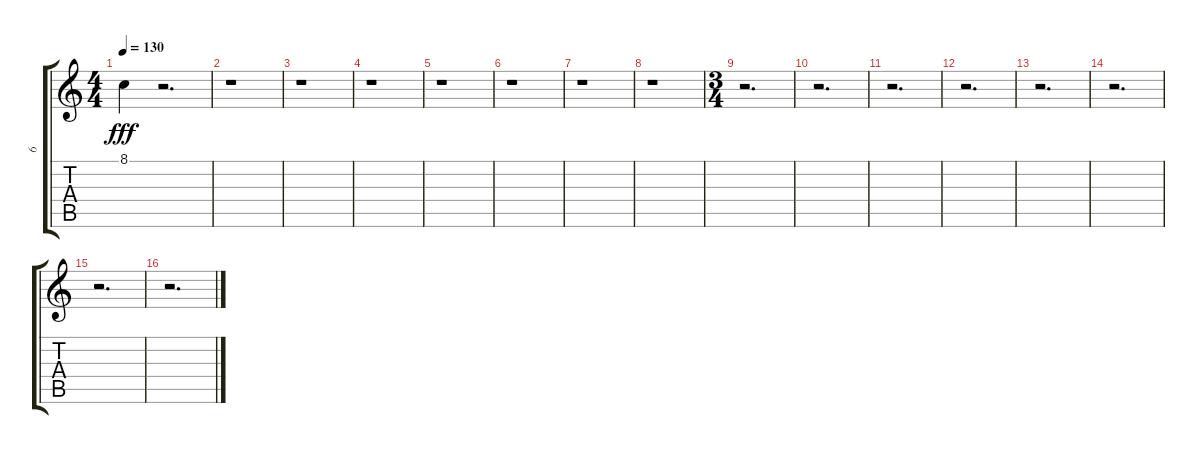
\track ("6" "6") {instrument orchestrahit}
\staff {score tabs}
\tuning (E4 B3 G3 D3 A2 E2) {hide}
\ts (4 4)
\tempo 130
\clef g2
\ks c
8.1.4{dy fff} r.2{d} |
r.1 |
r.1 |
r.1 |
r.1 |
r.1 |
r.1 |
r.1 |
\ts (3 4)
r.2{d} |
r.2{d} |
r.2{d} |
r.2{d} |
r.2{d} |
r.2{d} |
r.2{d} |
r.2{d}
